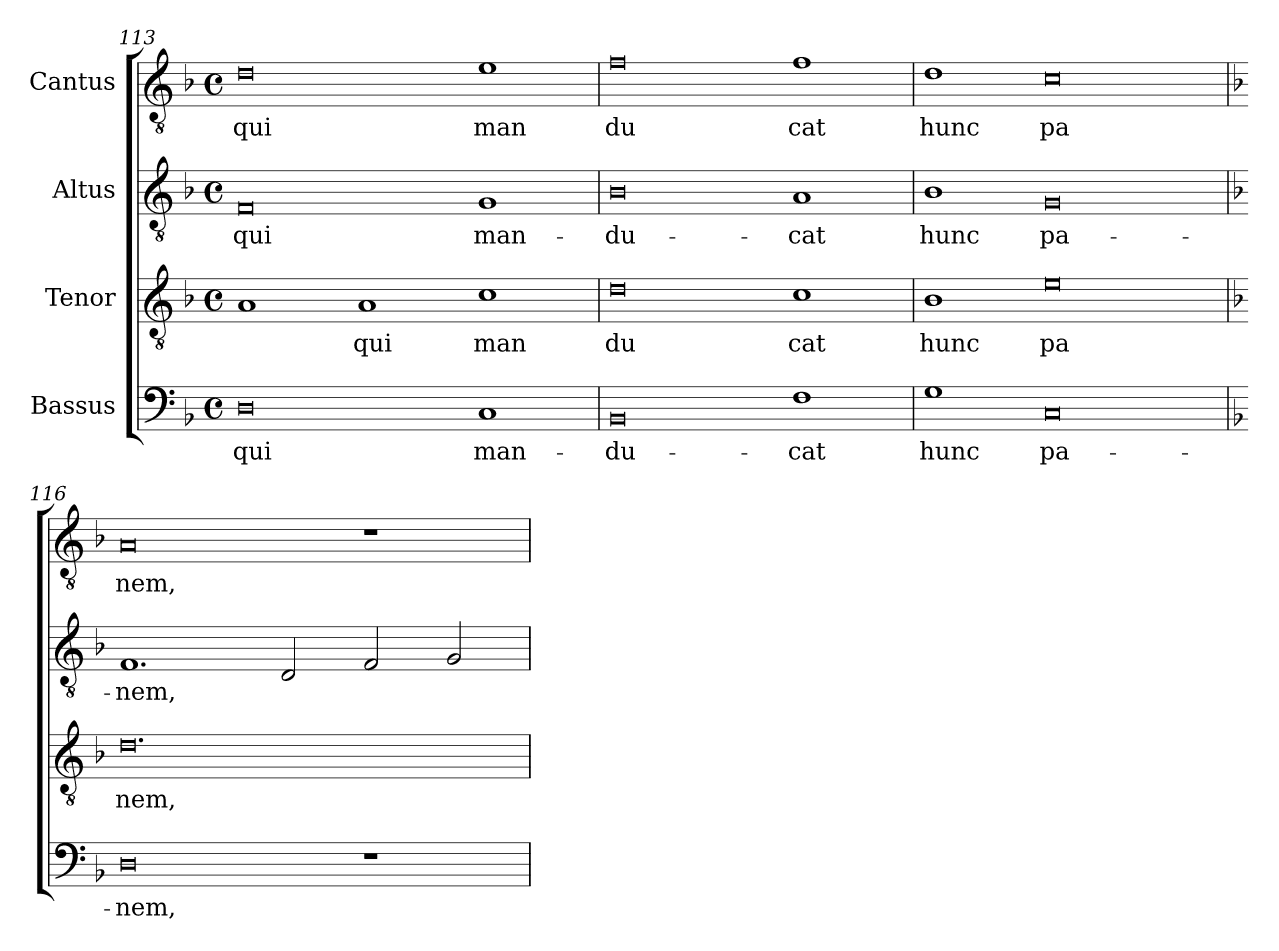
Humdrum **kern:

**kern	**text	**kern	**text	**kern	**text	**kern	**text
*part4	*part4	*part3	*part3	*part2	*part2	*part1	*part1
*staff4	*staff4	*staff3	*staff3	*staff2	*staff2	*staff1	*staff1
*I"Bassus	*	*I"Tenor	*	*I"Altus	*	*I"Cantus	*
*clefF4	*	*clefGv2	*	*clefGv2	*	*clefGv2	*
*k[b-]	*	*k[b-]	*	*k[b-]	*	*k[b-]	*
*F:	*	*F:	*	*F:	*	*F:	*
*M4/4	*	*M4/4	*	*M4/4	*	*M4/4	*
*met(c)	*	*met(c)	*	*met(c)	*	*met(c)	*
=113	=113	=113	=113	=113	=113	=113	=113
!	!LO:LY:b:cj	!	!	!	!LO:LY:b:cj	!	!LO:LY:b:cj
0D	qui	1A	.	0F	qui	0d	qui
!	!	!	!LO:LY:b:cj	!	!	!	!
.	.	1A	qui	.	.	.	.
!	!LO:LY:b:cj	!	!LO:LY:b:cj	!	!LO:LY:b:cj	!	!LO:LY:b:cj
1C	man-	1c	man	1G	man-	1e	man
=114	=114	=114	=114	=114	=114	=114	=114
!	!LO:LY:b:cj	!	!LO:LY:b:cj	!	!LO:LY:b:cj	!	!LO:LY:b:cj
0BB-	-du-	0d	du	0B-	-du-	0f	du
!	!LO:LY:b:cj	!	!LO:LY:b:cj	!	!LO:LY:b:cj	!	!LO:LY:b:cj
1F	-cat	1c	cat	1A	-cat	1f	cat
=115	=115	=115	=115	=115	=115	=115	=115
!	!LO:LY:b:cj	!	!LO:LY:b:cj	!	!LO:LY:b:cj	!	!LO:LY:b:cj
1G	hunc	1B-	hunc	1B-	hunc	1d	hunc
!	!LO:LY:b:cj	!	!LO:LY:b:cj	!	!LO:LY:b:cj	!	!LO:LY:b:cj
0C	pa-	0e	pa	0G	pa-	0c	pa
=116	=116	=116	=116	=116	=116	=116	=116
*	*	*k[b-]	*	*	*	*	*
*	*	*F:	*	*	*	*	*
!	!LO:LY:b:cj	!	!LO:LY:b:cj	!	!LO:LY:b	!	!LO:LY:b:cj
0D	-nem,	0.d	nem,	1.F	-nem,	0A	nem,
.	.	.	.	2D/	.	.	.
1r	.	.	.	2F/	.	1r	.
.	.	.	.	2G/	.	.	.
=	=	=	=	=	=	=	=
*-	*-	*-	*-	*-	*-	*-	*-
